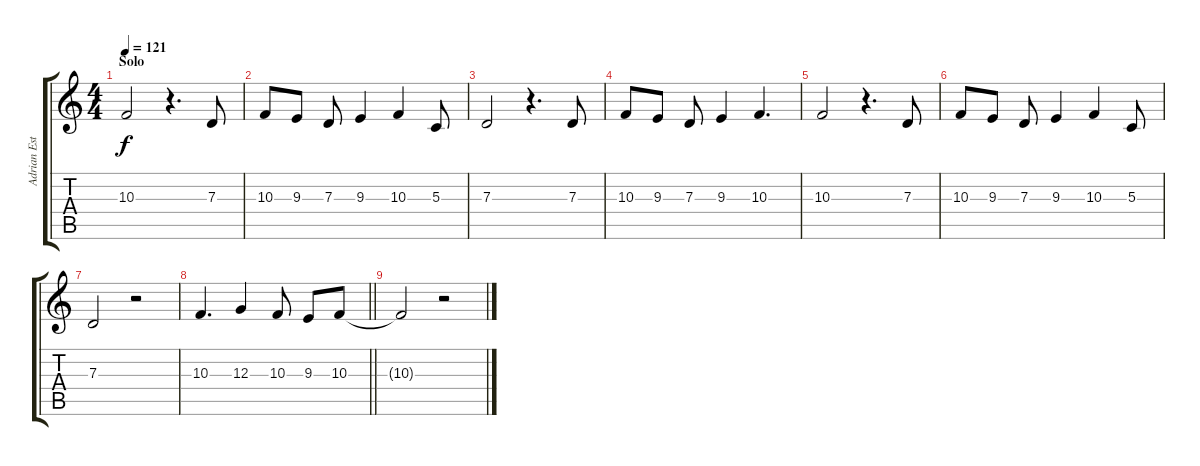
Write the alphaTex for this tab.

\track ("Adrian Estrella" "Adrian Est") {instrument violin}
\staff {score tabs}
\tuning (E4 B3 G3 D3 A2 D2) {hide}
\ts (4 4)
\section ("" "Solo")
\tempo 121
\clef g2
\ks c
10.3{t}.2{dy f} r.4{d} 7.3.8 |
10.3.8 9.3.8 7.3.8 9.3.4 10.3.4 5.3.8 |
7.3.2 r.4{d} 7.3.8 |
10.3.8 9.3.8 7.3.8 9.3.4 10.3.4{d} |
10.3.2 r.4{d} 7.3.8 |
10.3.8 9.3.8 7.3.8 9.3.4 10.3.4 5.3.8 |
7.3.2 r.2 |
\barLineRight lightlight
10.3.4{d} 12.3.4 10.3.8 9.3.8 10.3.8 |
10.3{t}.2 r.2
